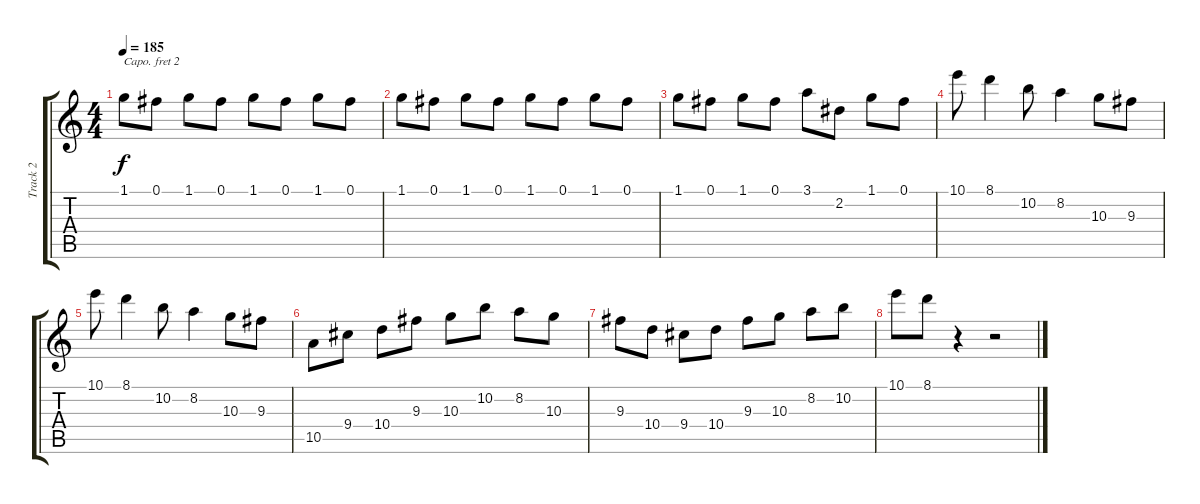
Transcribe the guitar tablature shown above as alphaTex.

\track ("Track 2" "Track 2") {instrument electricguitarclean}
\staff {score tabs}
\capo 2
\tuning (E4 B3 G3 D3 A2 E2) {hide}
\ts (4 4)
\tempo 185
\clef g2
\ks c
1.1.8{dy f} 0.1.8 1.1.8 0.1.8 1.1.8 0.1.8 1.1.8 0.1.8 |
1.1.8 0.1.8 1.1.8 0.1.8 1.1.8 0.1.8 1.1.8 0.1.8 |
1.1.8 0.1.8 1.1.8 0.1.8 3.1.8 2.2.8 1.1.8 0.1.8 |
10.1.8 8.1.4 10.2.8 8.2.4 10.3.8 9.3.8 |
10.1.8 8.1.4 10.2.8 8.2.4 10.3.8 9.3.8 |
10.5.8 9.4.8 10.4.8 9.3.8 10.3.8 10.2.8 8.2.8 10.3.8 |
9.3.8 10.4.8 9.4.8 10.4.8 9.3.8 10.3.8 8.2.8 10.2.8 |
10.1.8 8.1.8 r.4 r.2
